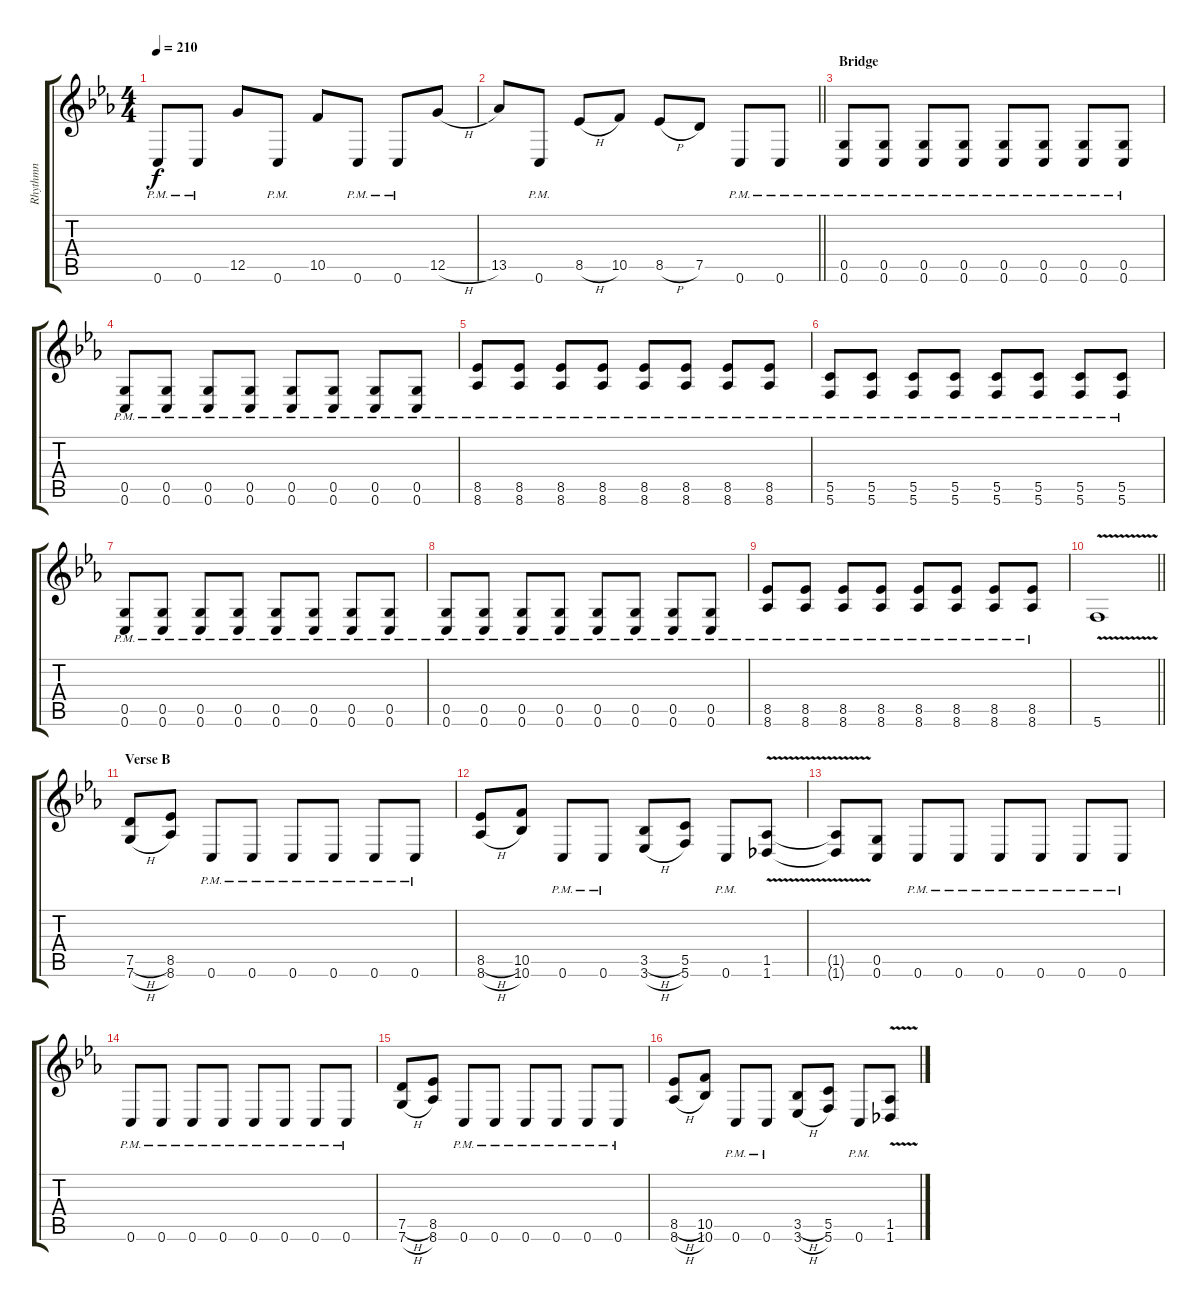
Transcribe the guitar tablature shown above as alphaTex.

\track ("Rhythmn" "Rhythmn") {instrument overdrivenguitar}
\staff {score tabs}
\tuning (D4 A3 F3 C3 G2 C2) {hide}
\ts (4 4)
\tempo 210
\clef g2
\ks cminor
0.6{pm}.8{dy f} 0.6{pm}.8 12.5.8 0.6{pm}.8 10.5.8 0.6{pm}.8 0.6{pm}.8 12.5{h}.8 |
\barLineRight lightlight
13.5.8 0.6{pm}.8 8.5{h}.8 10.5.8 8.5{h}.8 7.5.8 0.6{pm}.8 0.6{pm}.8 |
\section ("" "Bridge")
(0.5{pm} 0.6{pm}).8 (0.5{pm} 0.6{pm}).8 (0.5{pm} 0.6{pm}).8 (0.5{pm} 0.6{pm}).8 (0.5{pm} 0.6{pm}).8 (0.5{pm} 0.6{pm}).8 (0.5{pm} 0.6{pm}).8 (0.5{pm} 0.6{pm}).8 |
(0.5{pm} 0.6{pm}).8 (0.5{pm} 0.6{pm}).8 (0.5{pm} 0.6{pm}).8 (0.5{pm} 0.6{pm}).8 (0.5{pm} 0.6{pm}).8 (0.5{pm} 0.6{pm}).8 (0.5{pm} 0.6{pm}).8 (0.5{pm} 0.6{pm}).8 |
(8.5{pm} 8.6{pm}).8 (8.5{pm} 8.6{pm}).8 (8.5{pm} 8.6{pm}).8 (8.5{pm} 8.6{pm}).8 (8.5{pm} 8.6{pm}).8 (8.5{pm} 8.6{pm}).8 (8.5{pm} 8.6{pm}).8 (8.5{pm} 8.6{pm}).8 |
(5.5{pm} 5.6{pm}).8 (5.5{pm} 5.6{pm}).8 (5.5{pm} 5.6{pm}).8 (5.5{pm} 5.6{pm}).8 (5.5{pm} 5.6{pm}).8 (5.5{pm} 5.6{pm}).8 (5.5{pm} 5.6{pm}).8 (5.5{pm} 5.6{pm}).8 |
(0.5{pm} 0.6{pm}).8 (0.5{pm} 0.6{pm}).8 (0.5{pm} 0.6{pm}).8 (0.5{pm} 0.6{pm}).8 (0.5{pm} 0.6{pm}).8 (0.5{pm} 0.6{pm}).8 (0.5{pm} 0.6{pm}).8 (0.5{pm} 0.6{pm}).8 |
(0.5{pm} 0.6{pm}).8 (0.5{pm} 0.6{pm}).8 (0.5{pm} 0.6{pm}).8 (0.5{pm} 0.6{pm}).8 (0.5{pm} 0.6{pm}).8 (0.5{pm} 0.6{pm}).8 (0.5{pm} 0.6{pm}).8 (0.5{pm} 0.6{pm}).8 |
(8.5{pm} 8.6{pm}).8 (8.5{pm} 8.6{pm}).8 (8.5{pm} 8.6{pm}).8 (8.5{pm} 8.6{pm}).8 (8.5{pm} 8.6{pm}).8 (8.5{pm} 8.6{pm}).8 (8.5{pm} 8.6{pm}).8 (8.5{pm} 8.6{pm}).8 |
\barLineRight lightlight
5.6{v}.1 |
\section ("" "Verse B")
(7.5{h} 7.6{h}).8 (8.5 8.6).8 0.6{pm}.8 0.6{pm}.8 0.6{pm}.8 0.6{pm}.8 0.6{pm}.8 0.6{pm}.8 |
(8.5{h} 8.6{h}).8 (10.5 10.6).8 0.6{pm}.8 0.6{pm}.8 (3.5{h} 3.6{h}).8 (5.5 5.6).8 0.6{pm}.8 (1.5{v} 1.6{v}).8 |
(1.5{t} 1.6{t}).8 (0.5 0.6).8 0.6{pm}.8 0.6{pm}.8 0.6{pm}.8 0.6{pm}.8 0.6{pm}.8 0.6{pm}.8 |
0.6{pm}.8 0.6{pm}.8 0.6{pm}.8 0.6{pm}.8 0.6{pm}.8 0.6{pm}.8 0.6{pm}.8 0.6{pm}.8 |
(7.5{h} 7.6{h}).8 (8.5 8.6).8 0.6{pm}.8 0.6{pm}.8 0.6{pm}.8 0.6{pm}.8 0.6{pm}.8 0.6{pm}.8 |
(8.5{h} 8.6{h}).8 (10.5 10.6).8 0.6{pm}.8 0.6{pm}.8 (3.5{h} 3.6{h}).8 (5.5 5.6).8 0.6{pm}.8 (1.5{v} 1.6{v}).8
